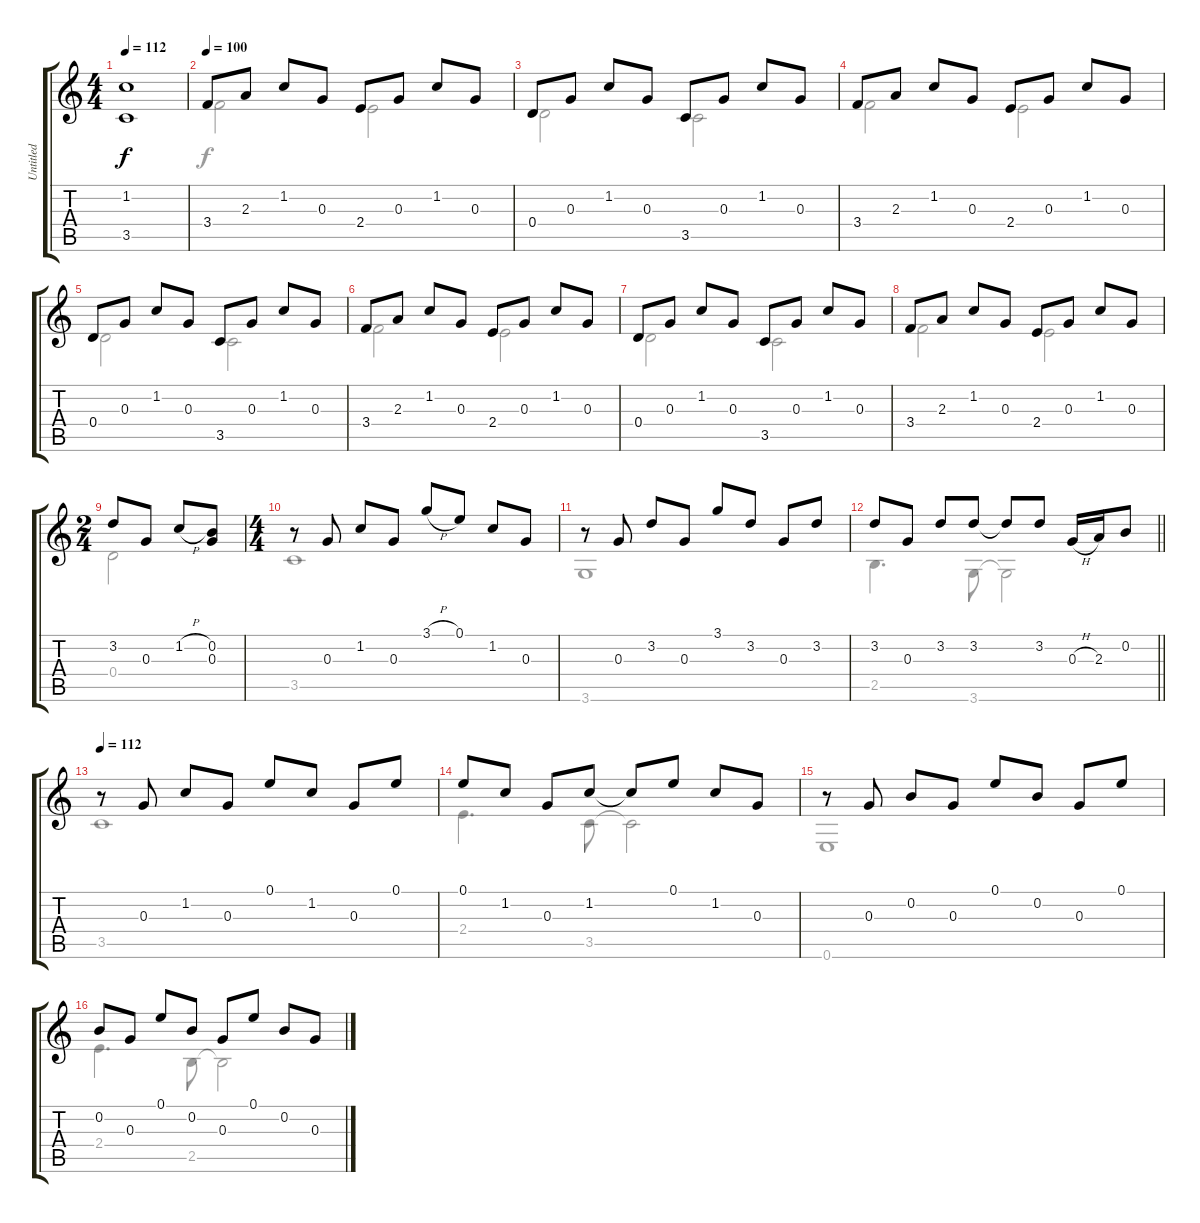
\track ("Untitled" "Untitled") {instrument acousticguitarsteel}
\staff {score tabs}
\tuning (E4 B3 G3 D3 A2 E2) {hide}
\voice
\ts (4 4)
\tempo 112
\clef g2
\ks c
(1.2 3.5).1{dy f} |
\tempo 100
3.4.8 2.3.8 1.2.8 0.3.8 2.4.8 0.3.8 1.2.8 0.3.8 |
0.4.8 0.3.8 1.2.8 0.3.8 3.5.8 0.3.8 1.2.8 0.3.8 |
3.4.8 2.3.8 1.2.8 0.3.8 2.4.8 0.3.8 1.2.8 0.3.8 |
0.4.8 0.3.8 1.2.8 0.3.8 3.5.8 0.3.8 1.2.8 0.3.8 |
3.4.8 2.3.8 1.2.8 0.3.8 2.4.8 0.3.8 1.2.8 0.3.8 |
0.4.8 0.3.8 1.2.8 0.3.8 3.5.8 0.3.8 1.2.8 0.3.8 |
3.4.8 2.3.8 1.2.8 0.3.8 2.4.8 0.3.8 1.2.8 0.3.8 |
\ts (2 4)
3.2.8 0.3.8 1.2{h}.8 (0.2 0.3).8 |
\ts (4 4)
r.8 0.3.8 1.2.8 0.3.8 3.1{h}.8 0.1.8 1.2.8 0.3.8 |
r.8 0.3.8 3.2.8 0.3.8 3.1.8 3.2.8 0.3.8 3.2.8 |
\barLineRight lightlight
3.2.8 0.3.8 3.2.8 3.2.8 3.2{t}.8 3.2.8 0.3{h}.16 2.3.16 0.2.8 |
\tempo 112
r.8 0.3.8 1.2.8 0.3.8 0.1.8 1.2.8 0.3.8 0.1.8 |
0.1.8 1.2.8 0.3.8 1.2.8 1.2{t}.8 0.1.8 1.2.8 0.3.8 |
r.8 0.3.8 0.2.8 0.3.8 0.1.8 0.2.8 0.3.8 0.1.8 |
0.2.8 0.3.8 0.1.8 0.2.8 0.3.8 0.1.8 0.2.8 0.3.8
\voice
\clef g2
\ottava regular
\simile none
\ks c
|
3.4.2 2.4.2 |
0.4.2 3.5.2 |
3.4.2 2.4.2 |
0.4.2 3.5.2 |
3.4.2 2.4.2 |
0.4.2 3.5.2 |
3.4.2 2.4.2 |
0.4.2 |
3.5.1 |
3.6.1 |
\barLineRight lightlight
2.5.4{d} 3.6.8 3.6{t}.2 |
3.5.1 |
2.4.4{d} 3.5.8 3.5{t}.2 |
0.6.1 |
2.4.4{d} 2.5.8 2.5{t}.2
